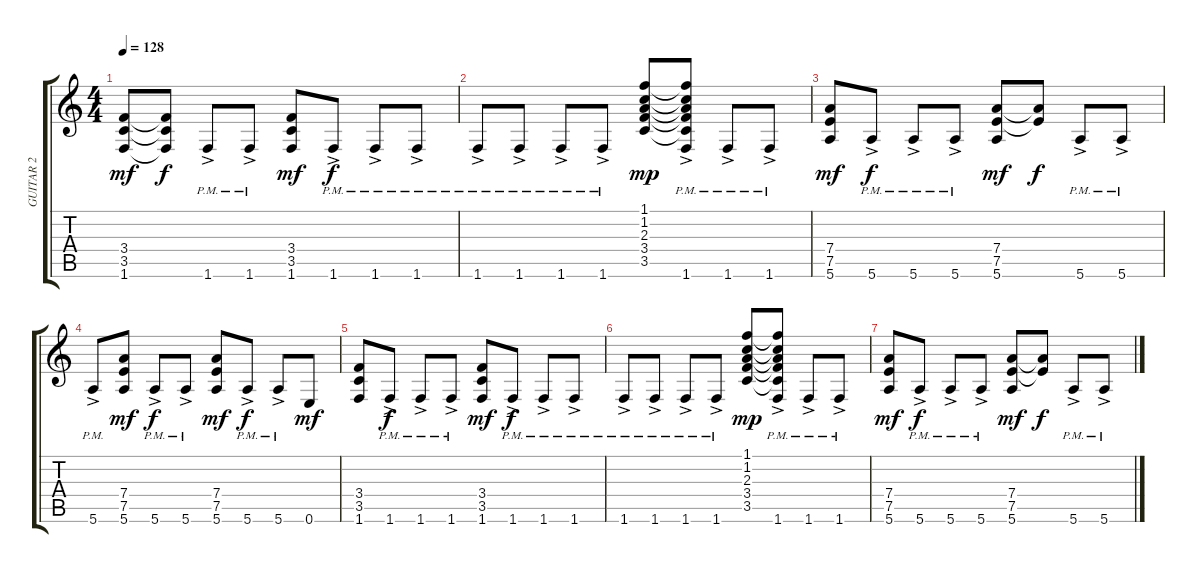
\track ("GUITAR 2" "GUITAR 2") {instrument overdrivenguitar}
\staff {score tabs}
\tuning (E4 B3 G3 D3 A2 E2) {hide}
\ts (4 4)
\tempo 128
\clef g2
\ks aminor
(3.4 3.5 1.6).8{dy mf} (3.4{t} 3.5{t} 1.6{t}).8{dy f} 1.6{ac pm}.8 1.6{ac pm}.8 (3.4 3.5 1.6).8{dy mf} 1.6{ac pm}.8{dy f} 1.6{ac pm}.8 1.6{ac pm}.8 |
1.6{ac pm}.8 1.6{ac pm}.8 1.6{ac pm}.8 1.6{ac pm}.8 (1.1 1.2 2.3 3.4 3.5).8{dy mp} (1.1{t} 1.2{t} 2.3{t} 3.4{t} 3.5{t} 1.6{ac pm}).8 1.6{ac pm}.8 1.6{ac pm}.8 |
(7.4 7.5 5.6).8{dy mf} 5.6{ac pm}.8{dy f} 5.6{ac pm}.8 5.6{ac pm}.8 (7.4 7.5 5.6).8{dy mf} (7.4{t} 7.5{t}).8{dy f} 5.6{ac pm}.8 5.6{ac pm}.8 |
5.6{ac pm}.8 (7.4 7.5 5.6).8{dy mf} 5.6{ac pm}.8{dy f} 5.6{ac pm}.8 (7.4 7.5 5.6).8{dy mf} 5.6{ac pm}.8{dy f} 5.6{ac pm}.8 0.6.8{dy mf} |
(3.4 3.5 1.6).8 1.6{ac pm}.8{dy f} 1.6{ac pm}.8 1.6{ac pm}.8 (3.4 3.5 1.6).8{dy mf} 1.6{ac pm}.8{dy f} 1.6{ac pm}.8 1.6{ac pm}.8 |
1.6{ac pm}.8 1.6{ac pm}.8 1.6{ac pm}.8 1.6{ac pm}.8 (1.1 1.2 2.3 3.4 3.5).8{dy mp} (1.1{t} 1.2{t} 2.3{t} 3.4{t} 3.5{t} 1.6{ac pm}).8 1.6{ac pm}.8 1.6{ac pm}.8 |
(7.4 7.5 5.6).8{dy mf} 5.6{ac pm}.8{dy f} 5.6{ac pm}.8 5.6{ac pm}.8 (7.4 7.5 5.6).8{dy mf} (7.4{t} 7.5{t}).8{dy f} 5.6{ac pm}.8 5.6{ac pm}.8
